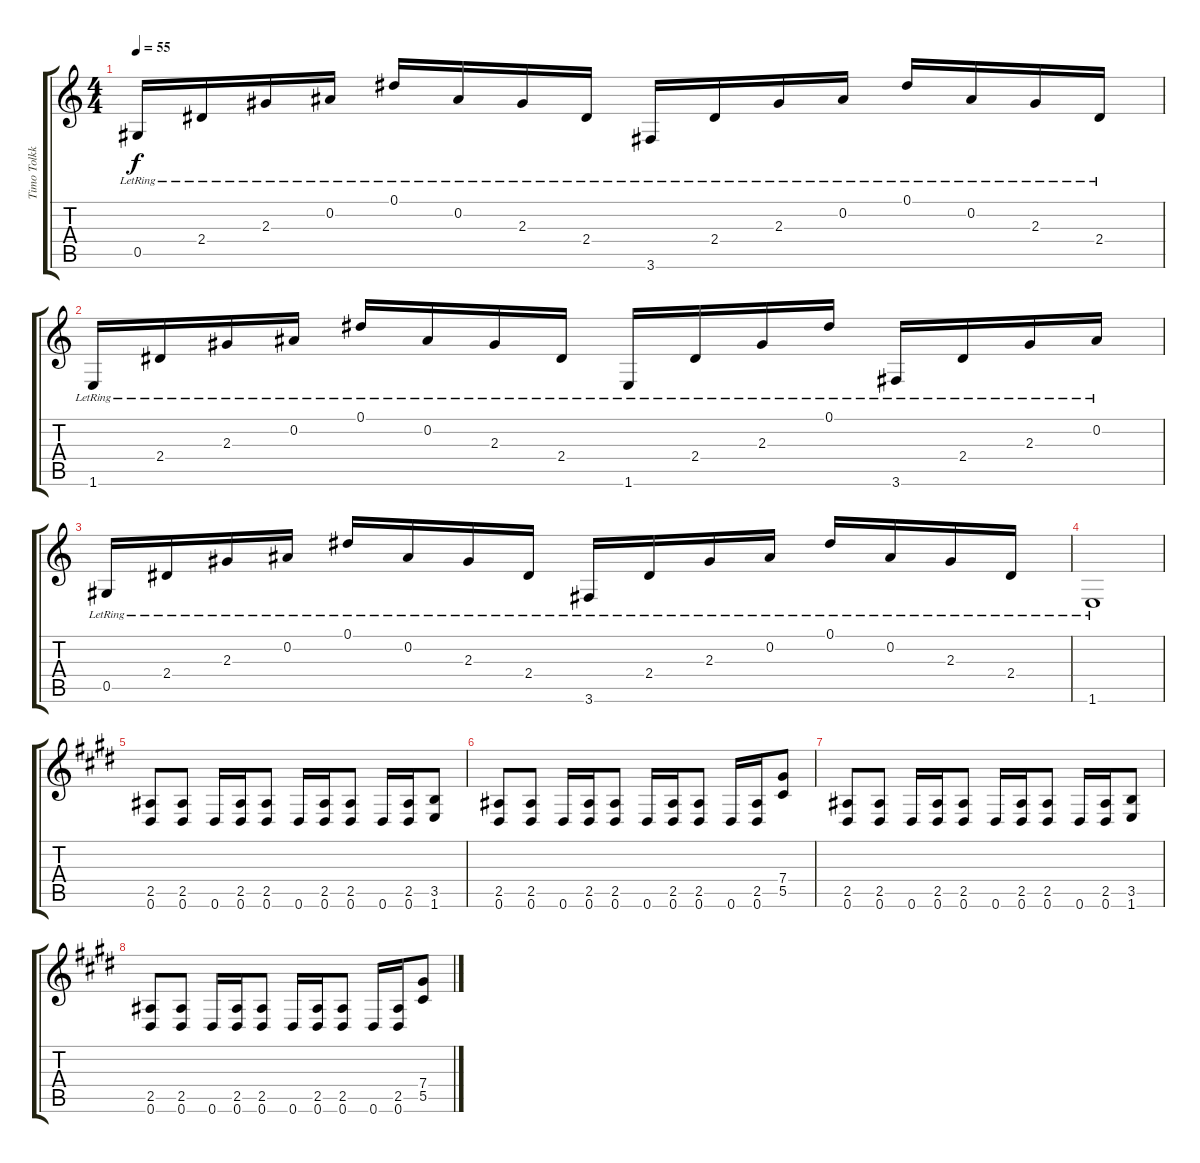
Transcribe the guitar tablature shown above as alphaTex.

\track ("Timo Tolkki II" "Timo Tolkk") {instrument distortionguitar}
\staff {score tabs}
\tuning (Eb4 Bb3 Gb3 Db3 Ab2 Eb2) {hide}
\ts (4 4)
\tempo 55
\clef g2
\ks c
0.5{lr}.16{dy f instrument acousticguitarsteel} 2.4{lr}.16 2.3{lr}.16 0.2{lr}.16 0.1{lr}.16 0.2{lr}.16 2.3{lr}.16 2.4{lr}.16 3.6{lr}.16 2.4{lr}.16 2.3{lr}.16 0.2{lr}.16 0.1{lr}.16 0.2{lr}.16 2.3{lr}.16 2.4{lr}.16 |
1.6{lr}.16 2.4{lr}.16 2.3{lr}.16 0.2{lr}.16 0.1{lr}.16 0.2{lr}.16 2.3{lr}.16 2.4{lr}.16 1.6{lr}.16 2.4{lr}.16 2.3{lr}.16 0.1{lr}.16 3.6{lr}.16 2.4{lr}.16 2.3{lr}.16 0.2{lr}.16 |
0.5{lr}.16{instrument acousticguitarsteel} 2.4{lr}.16 2.3{lr}.16 0.2{lr}.16 0.1{lr}.16 0.2{lr}.16 2.3{lr}.16 2.4{lr}.16 3.6{lr}.16 2.4{lr}.16 2.3{lr}.16 0.2{lr}.16 0.1{lr}.16 0.2{lr}.16 2.3{lr}.16 2.4{lr}.16 |
1.6{lr}.1 |
\ks e
(2.5 0.6).8{instrument distortionguitar} (2.5 0.6).8 0.6.16 (2.5 0.6).16 (2.5 0.6).8 0.6.16 (2.5 0.6).16 (2.5 0.6).8 0.6.16 (2.5 0.6).16 (3.5 1.6).8 |
(2.5 0.6).8{instrument distortionguitar} (2.5 0.6).8 0.6.16 (2.5 0.6).16 (2.5 0.6).8 0.6.16 (2.5 0.6).16 (2.5 0.6).8 0.6.16 (2.5 0.6).16 (7.4 5.5).8 |
(2.5 0.6).8{instrument distortionguitar} (2.5 0.6).8 0.6.16 (2.5 0.6).16 (2.5 0.6).8 0.6.16 (2.5 0.6).16 (2.5 0.6).8 0.6.16 (2.5 0.6).16 (3.5 1.6).8 |
(2.5 0.6).8{instrument distortionguitar} (2.5 0.6).8 0.6.16 (2.5 0.6).16 (2.5 0.6).8 0.6.16 (2.5 0.6).16 (2.5 0.6).8 0.6.16 (2.5 0.6).16 (7.4 5.5).8
